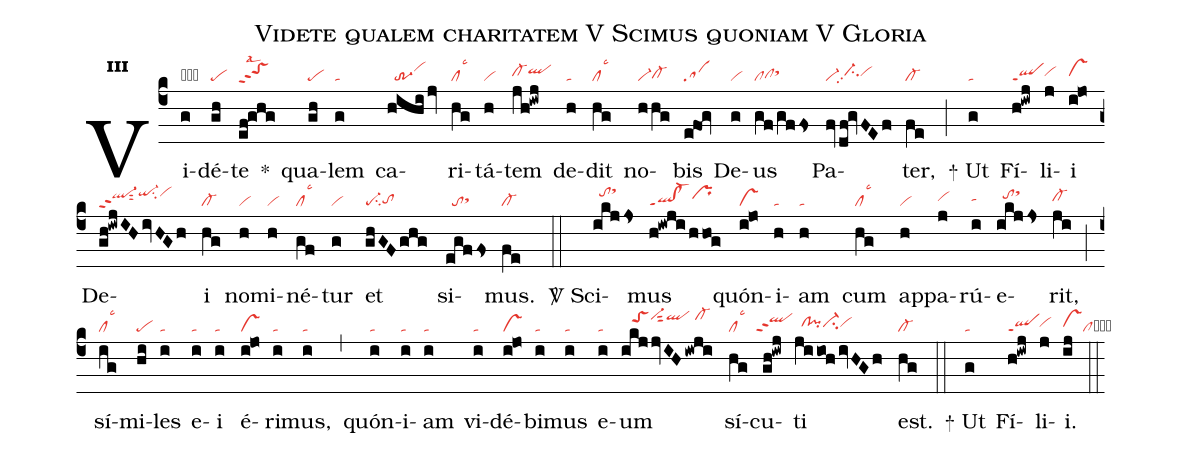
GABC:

name:Videte qualem charitatem V Scimus quoniam V Gloria;
office-part:re;
mode:3;
nabc-lines:1;
%%
initial-style: 1;
name: Videte qualem caritatem;
mode: 3;
office-part: Responsorium;
annotation: Resp.;
annotation: iii;
nabc-lines: 1;
%%
(c4) Vi(g|obta)dé(gh|pe)te(ef!ghg|toShippt2lsal2) <sp>*</sp>() qua(gh|pe)lem(g|ta) ca(hihi/jv|//tr-3vihj)ri(hg|cllsc3)tá(h|vi)tem(jh!iwj|cl-hhqlhi) de(h|ta)dit(hg|cllsc3) no(hhg|vi-cl-hg)bis(e!fog|sa) De(g|vi)us(gf/gffs|clclhgsthi) Pa(fv/df!gvFEf|vi-/ci-hhpp2vihh)ter,(fe|cl-) (;)

<sp>+</sp> Ut(g|ta) Fí(h!iwj|qlppt1)li(j|vihh)i(i!jo|vshh) De(gh!iwjIHivHGh|ql-hippt2sut2qi-hjsu2vihj)i(hg|cl-) no(h|vi)mi(h|vi)né(gf|cllsc3)tur(g|vi) et(ghGFghg|pe-su2tohg) si(egffs|//tosthh)mus.(fe|cl-) (::)

<sp>V/</sp> Sci(ikjjs|//tohjsthl)mus(h!iwji/hhog|ql!cl-ppt1prhi) quón(i!jo|vs)i(h|ta)am(h|ta) cum(hg|cllsc3) ap(h|vi)pa(j|vihh)rú(i|tahh)e(ikjjs|//tohisthk)rit,(ji|cl-hh) (;) sí(ig|cllsc3)mi(hi|pe)les(i|ta) e(i|ta)i(i|ta) é(i!jo|vs)ri(i|ta)mus,(i|ta) (,) quón(i|ta)i(i|ta)am(i|ta) vi(i|ta)dé(i!jo|vs)bi(i|ta)mus(i|ta) e(i|ta)um(ikjjvIH/iwji|///toShjvi-hksut2qlhk/cl-hk) sí(hg|cllsc3)cu(gh!iwj|``qlhjppt2)ti(jiioh/ivHGh|//clhh!pihhci-hhvihh) est.(hg|cl-) (::)

<sp>+</sp> Ut(g|ta) Fí(h!iwj|qlppt1)li(j|vihh)i.(ij|vshhclcb) (::)
